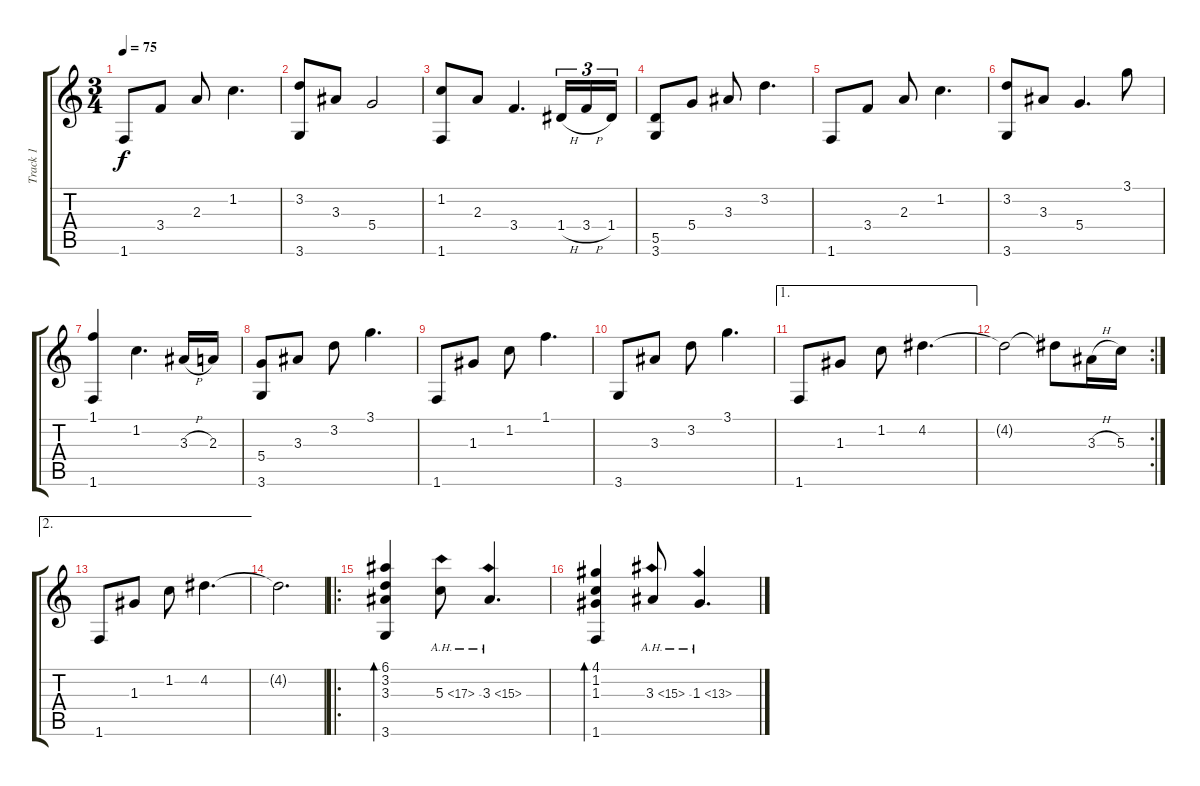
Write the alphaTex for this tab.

\track ("Track 1" "Track 1") {instrument acousticguitarsteel}
\staff {score tabs}
\tuning (E4 B3 G3 D3 A2 E2) {hide}
\ts (3 4)
\tempo 75
\clef g2
\ks c
1.6.8{dy f} 3.4.8 2.3.8 1.2.4{d} |
(3.2 3.6).8 3.3.8 5.4.2 |
(1.2 1.6).8 2.3.8 3.4.4{d} 1.4{h}.16{tu (3 2)} 3.4{h}.16{tu (3 2)} 1.4.16{tu (3 2)} |
(5.5 3.6).8 5.4.8 3.3.8 3.2.4{d} |
1.6.8 3.4.8 2.3.8 1.2.4{d} |
(3.2 3.6).8 3.3.8 5.4.4{d} 3.1.8 |
(1.1 1.6).4 1.2.4{d} 3.3{h}.16 2.3.16 |
(5.4 3.6).8 3.3.8 3.2.8 3.1.4{d} |
1.6.8 1.3.8 1.2.8 1.1.4{d} |
3.6.8 3.3.8 3.2.8 3.1.4{d} |
\ae 1
1.6.8 1.3.8 1.2.8 4.2.4{d} |
\rc 2
4.2{t}.2 4.2{t}.8 3.3{h}.16 5.3.16 |
\ae 2
1.6.8 1.3.8 1.2.8 4.2.4{d} |
4.2{t}.2{d} |
\ro
(6.1 3.2 3.3 3.6).4{bd 60} 5.3{ah 12}.8 3.3{ah 12}.4{d} |
(4.1 1.2 1.3 1.6).4{bd 60} 3.3{ah 12}.8 1.3{ah 12}.4{d}
